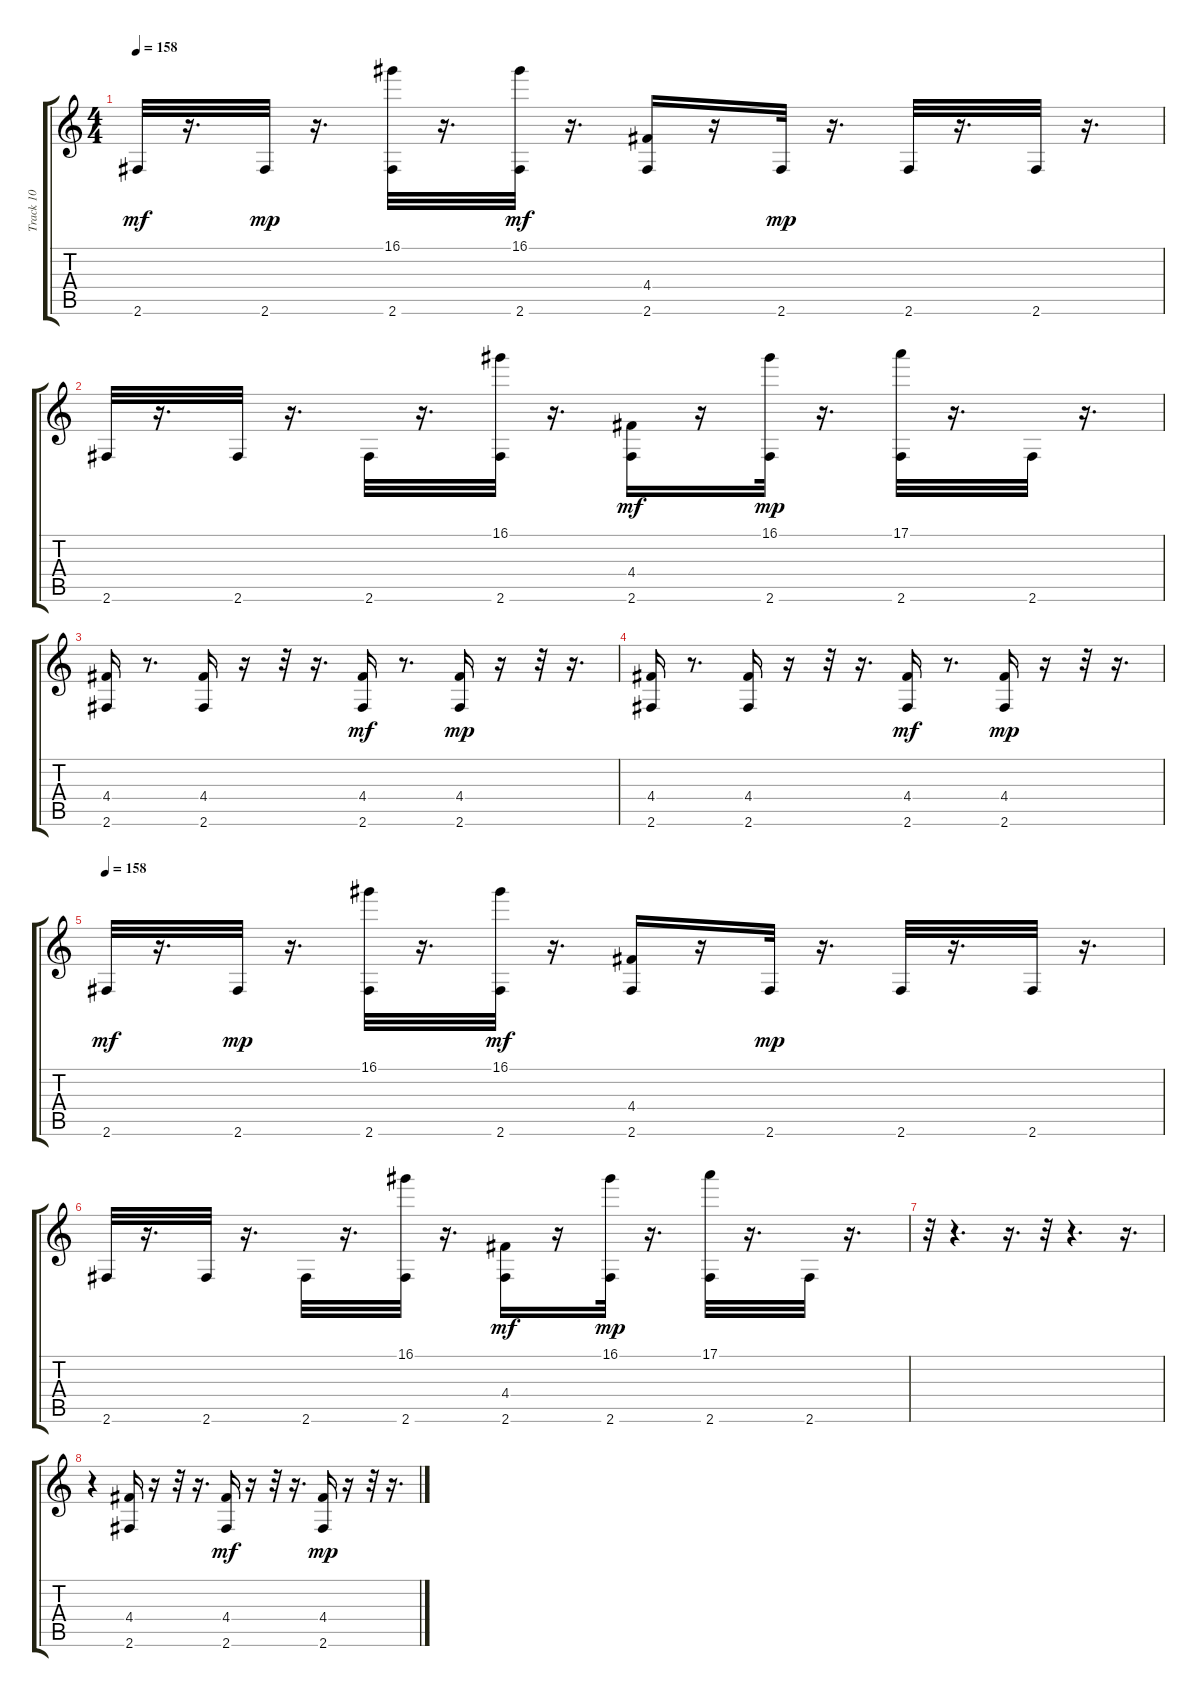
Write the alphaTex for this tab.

\track ("Track 10" "Track 10") {instrument acousticguitarsteel}
\staff {score tabs}
\tuning (E4 B3 G3 D3 A2 E2) {hide}
\ts (4 4)
\tempo 158
\clef g2
\ks c
2.6.32{dy mf} r.16{d} 2.6.32{dy mp} r.16{d} (16.1 2.6).32 r.16{d} (16.1 2.6).32{dy mf} r.16{d} (4.4 2.6).16 r.16 2.6.32{dy mp} r.16{d} 2.6.32 r.16{d} 2.6.32 r.16{d} |
2.6.32 r.16{d} 2.6.32 r.16{d} 2.6.32 r.16{d} (16.1 2.6).32 r.16{d} (4.4 2.6).16{dy mf} r.16 (16.1 2.6).32{dy mp} r.16{d} (17.1 2.6).32 r.16{d} 2.6.32 r.16{d} |
(4.4 2.6).16 r.8{d} (4.4 2.6).16 r.16 r.32 r.16{d} (4.4 2.6).16{dy mf} r.8{d} (4.4 2.6).16{dy mp} r.16 r.32 r.16{d} |
(4.4 2.6).16 r.8{d} (4.4 2.6).16 r.16 r.32 r.16{d} (4.4 2.6).16{dy mf} r.8{d} (4.4 2.6).16{dy mp} r.16 r.32 r.16{d} |
\tempo 158
2.6.32{dy mf} r.16{d} 2.6.32{dy mp} r.16{d} (16.1 2.6).32 r.16{d} (16.1 2.6).32{dy mf} r.16{d} (4.4 2.6).16 r.16 2.6.32{dy mp} r.16{d} 2.6.32 r.16{d} 2.6.32 r.16{d} |
2.6.32 r.16{d} 2.6.32 r.16{d} 2.6.32 r.16{d} (16.1 2.6).32 r.16{d} (4.4 2.6).16{dy mf} r.16 (16.1 2.6).32{dy mp} r.16{d} (17.1 2.6).32 r.16{d} 2.6.32 r.16{d} |
r.32 r.4{d} r.16{d} r.32 r.4{d} r.16{d} |
r.4 (4.4 2.6).16 r.16 r.32 r.16{d} (4.4 2.6).16{dy mf} r.16 r.32 r.16{d} (4.4 2.6).16{dy mp} r.16 r.32 r.16{d}
